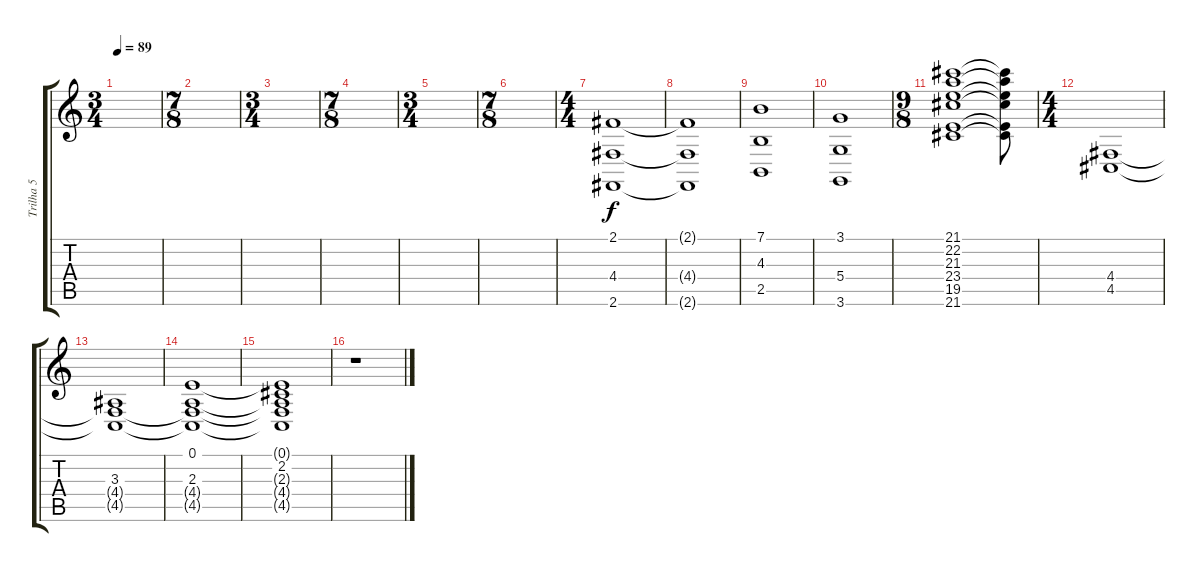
\track ("Trilha 5" "Trilha 5") {instrument lead1square}
\staff {score tabs}
\tuning (E4 B3 G3 D3 A2 E2) {hide}
\ts (3 4)
\tempo 89
\clef g2
\ks c
|
\ts (7 8)
|
\ts (3 4)
|
\ts (7 8)
|
\ts (3 4)
|
\ts (7 8)
|
\ts (4 4)
(2.1 4.4 2.6).1{volume 13} |
(2.1{t} 4.4{t} 2.6{t}).1 |
(7.1 4.3 2.5).1 |
(3.1 5.4 3.6).1 |
\ts (9 8)
(21.1 22.2 21.3 23.4 19.5 21.6).1{volume 8} (21.1{t} 22.2{t} 21.3{t} 23.4{t} 19.5{t} 21.6{t}).8 |
\ts (4 4)
(4.4 4.5).1{volume 12 instrument stringensemble2} |
(3.3 4.4{t} 4.5{t}).1 |
(0.1 2.3 4.4{t} 4.5{t}).1 |
(0.1{t} 2.2 2.3{t} 4.4{t} 4.5{t}).1 |
r.1
